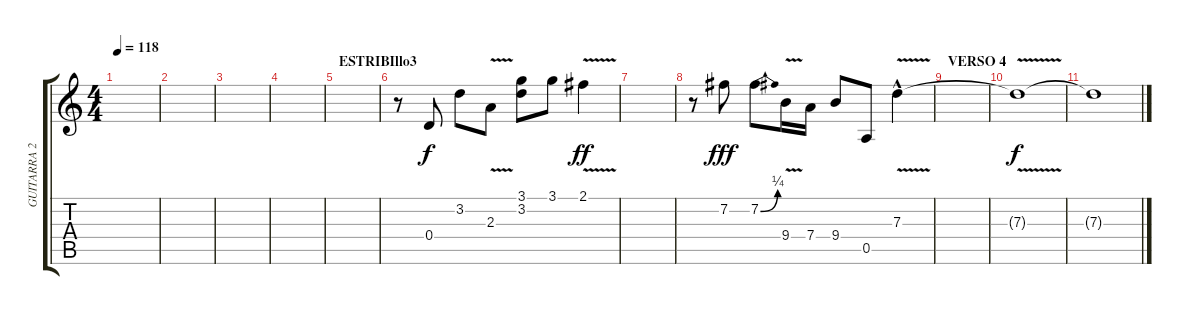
\track ("GUITARRA 2" "GUITARRA 2") {instrument overdrivenguitar}
\staff {score tabs}
\tuning (E4 B3 G3 D3 A2 E2) {hide}
\ts (4 4)
\tempo 118
\clef g2
\ks c
|
|
|
|
\section ("" "ESTRIBIllo3")
|
r.8 0.4.8 3.2.8 2.3{v}.8 (3.1 3.2).8 3.1.8 2.1{v}.4{dy ff} |
|
r.8 7.2.8{dy fff} 7.2{be (bend 0 0 60 1)}.8 9.4{v}.16 7.4.16 9.4.8 0.5.8 7.3{v hac}.4 |
\section ("" "VERSO 4")
|
7.3{t}.1{dy f} |
7.3{t}.1
